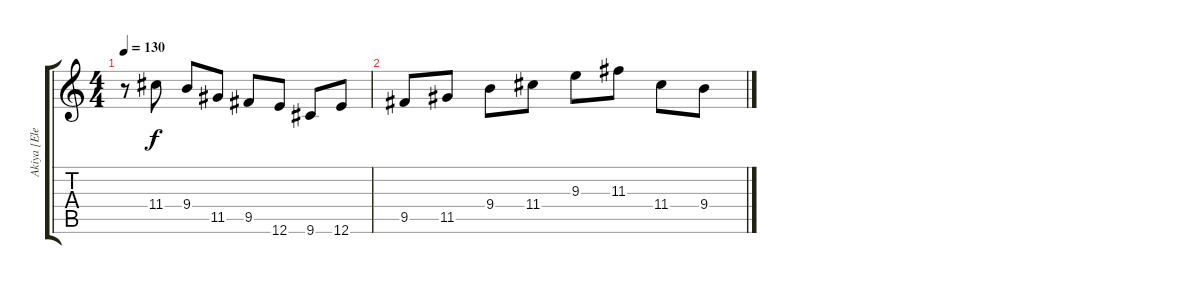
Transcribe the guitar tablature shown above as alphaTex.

\track ("Akiya [Electric]" "Akiya [Ele") {instrument distortionguitar}
\staff {score tabs}
\tuning (E4 B3 G3 D3 A2 E2) {hide}
\ts (4 4)
\tempo 130
\clef g2
\ks c
r.8{dy f} 11.4.8 9.4.8 11.5.8 9.5.8 12.6.8 9.6.8 12.6.8 |
9.5.8 11.5.8 9.4.8 11.4.8 9.3.8 11.3.8 11.4.8 9.4.8
